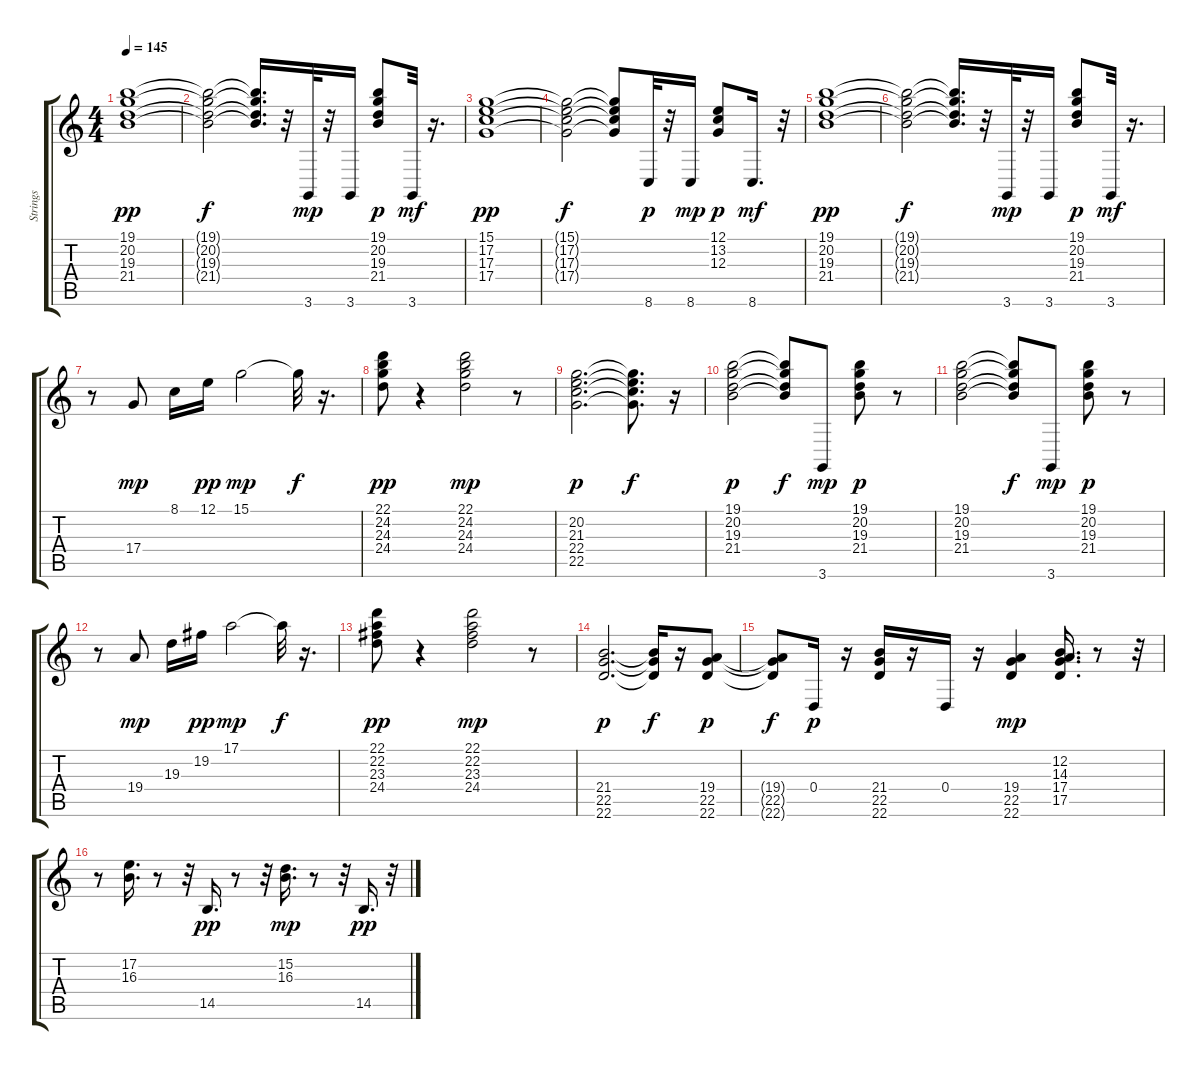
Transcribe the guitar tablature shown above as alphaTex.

\track ("Strings" "Strings") {instrument stringensemble1}
\staff {score tabs}
\tuning (E4 B3 G3 D3 A2 E2) {hide}
\ts (4 4)
\tempo 145
\clef g2
\ks c
(19.1 20.2 19.3 21.4).1{dy pp} |
(19.1{t} 20.2{t} 19.3{t} 21.4{t}).2{dy f} (19.1{t} 20.2{t} 19.3{t} 21.4{t}).16{d} r.32 3.6.32{dy mp} r.32 3.6.16 (19.1 20.2 19.3 21.4).8{dy p} 3.6.32{dy mf} r.16{d} |
(15.1 17.2 17.3 17.4).1{dy pp} |
(15.1{t} 17.2{t} 17.3{t} 17.4{t}).2{dy f} (15.1{t} 17.2{t} 17.3{t} 17.4{t}).8 8.6.32{dy p} r.32 8.6.16{dy mp} (12.1 13.2 12.3).8{dy p} 8.6.16{d dy mf} r.32 |
(19.1 20.2 19.3 21.4).1{dy pp} |
(19.1{t} 20.2{t} 19.3{t} 21.4{t}).2{dy f} (19.1{t} 20.2{t} 19.3{t} 21.4{t}).16{d} r.32 3.6.32{dy mp} r.32 3.6.16 (19.1 20.2 19.3 21.4).8{dy p} 3.6.32{dy mf} r.16{d} |
r.8 17.4.8{dy mp} 8.1.16 12.1.16{dy pp} 15.1.2{dy mp} 15.1{t}.32{dy f} r.16{d} |
(22.1 24.2 24.3 24.4).8{dy pp} r.4 (22.1 24.2 24.3 24.4).2{dy mp} r.8 |
(20.2 21.3 22.4 22.5).2{d dy p} (20.2{t} 21.3{t} 22.4{t} 22.5{t}).8{d dy f} r.16 |
(19.1 20.2 19.3 21.4).2{dy p} (19.1{t} 20.2{t} 19.3{t} 21.4{t}).8{dy f} 3.6.8{dy mp} (19.1 20.2 19.3 21.4).8{dy p} r.8 |
(19.1 20.2 19.3 21.4).2 (19.1{t} 20.2{t} 19.3{t} 21.4{t}).8{dy f} 3.6.8{dy mp} (19.1 20.2 19.3 21.4).8{dy p} r.8 |
r.8 19.4.8{dy mp} 19.3.16 19.2.16{dy pp} 17.1.2{dy mp} 17.1{t}.32{dy f} r.16{d} |
(22.1 22.2 23.3 24.4).8{dy pp} r.4 (22.1 22.2 23.3 24.4).2{dy mp} r.8 |
(21.4 22.5 22.6).2{d dy p} (21.4{t} 22.5{t} 22.6{t}).16{dy f} r.16 (19.4 22.5 22.6).8{dy p} |
(19.4{t} 22.5{t} 22.6{t}).8{dy f} 0.4.16{dy p} r.16 (21.4 22.5 22.6).16 r.16 0.4.16 r.16 (19.4 22.5 22.6).4{dy mp} (12.2 14.3 17.4 17.5).16{d} r.8 r.32 |
r.8 (17.2 16.3).16{d} r.8 r.32 14.5.16{d dy pp} r.8 r.32 (15.2 16.3).16{d dy mp} r.8 r.32 14.5.16{d dy pp} r.32
